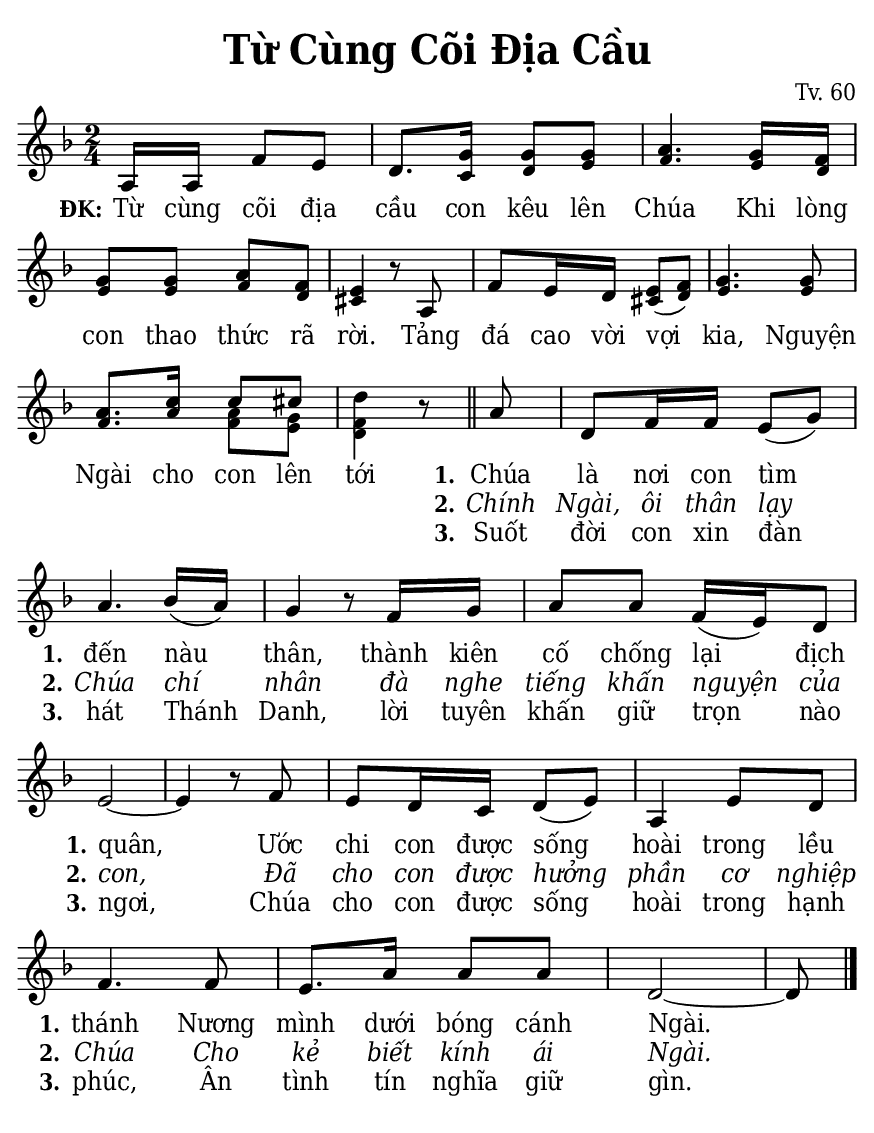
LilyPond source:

% Cài đặt chung\
\version "2.22.1"
\include "english.ly"

\header {
  title = \markup { \fontsize #1 "Từ Cùng Cõi Địa Cầu" }
  composer = "Tv. 60"
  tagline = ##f
}

% mã nguồn cho những chức năng chưa hỗ trợ trong phiên bản lilypond hiện tại
% cung cấp bởi cộng đồng lilypond khi gửi email đến lilypond-user@gnu.org
% Đổi kích thước nốt cho bè phụ
notBePhu =
#(define-music-function (font-size music) (number? ly:music?)
   (for-some-music
     (lambda (m)
       (if (music-is-of-type? m 'rhythmic-event)
           (begin
             (set! (ly:music-property m 'tweaks)
                   (cons `(font-size . ,font-size)
                         (ly:music-property m 'tweaks)))
             #t)
           #f))
     music)
   music)

% in số phiên khúc trên mỗi dòng
#(define (add-grob-definition grob-name grob-entry)
     (set! all-grob-descriptions
           (cons ((@@ (lily) completize-grob-entry)
                  (cons grob-name grob-entry))
                 all-grob-descriptions)))

#(add-grob-definition
    'StanzaNumberSpanner
    `((direction . ,LEFT)
      (font-series . bold)
      (padding . 1.0)
      (side-axis . ,X)
      (stencil . ,ly:text-interface::print)
      (X-offset . ,ly:side-position-interface::x-aligned-side)
      (Y-extent . ,grob::always-Y-extent-from-stencil)
      (meta . ((class . Spanner)
               (interfaces . (font-interface
                              side-position-interface
                              stanza-number-interface
                              text-interface))))))

\layout {
    \context {
      \Global
      \grobdescriptions #all-grob-descriptions
    }
    \context {
      \Score
      \remove Stanza_number_align_engraver
      \consists
        #(lambda (context)
           (let ((texts '())
                 (syllables '()))
             (make-engraver
              (acknowledgers
               ((stanza-number-interface engraver grob source-engraver)
                  (set! texts (cons grob texts)))
               ((lyric-syllable-interface engraver grob source-engraver)
                  (set! syllables (cons grob syllables))))
              ((stop-translation-timestep engraver)
                 (for-each
                  (lambda (text)
                    (for-each
                     (lambda (syllable)
                       (ly:pointer-group-interface::add-grob
                        text
                        'side-support-elements
                        syllable))
                     syllables))
                  texts)
                 (set! syllables '())))))
    }
    \context {
      \Lyrics
      \remove Stanza_number_engraver
      \consists
        #(lambda (context)
           (let ((text #f)
                 (last-stanza #f))
             (make-engraver
              ((process-music engraver)
                 (let ((stanza (ly:context-property context 'stanza #f)))
                   (if (and stanza (not (equal? stanza last-stanza)))
                       (let ((column (ly:context-property context
'currentCommandColumn)))
                         (set! last-stanza stanza)
                         (if text
                             (ly:spanner-set-bound! text RIGHT column))
                         (set! text (ly:engraver-make-grob engraver
'StanzaNumberSpanner '()))
                         (ly:grob-set-property! text 'text stanza)
                         (ly:spanner-set-bound! text LEFT column)))))
              ((finalize engraver)
                 (if text
                     (let ((column (ly:context-property context
'currentCommandColumn)))
                       (ly:spanner-set-bound! text RIGHT column)))))))
      \override StanzaNumberSpanner.horizon-padding = 10000
    }
}

stanzaReminderOff =
  \temporary \override StanzaNumberSpanner.after-line-breaking =
     #(lambda (grob)
        ;; Can be replaced with (not (first-broken-spanner? grob)) in 2.23.
        (if (let ((siblings (ly:spanner-broken-into (ly:grob-original grob))))
              (and (pair? siblings)
                   (not (eq? grob (car siblings)))))
            (ly:grob-suicide! grob)))

stanzaReminderOn = \undo \stanzaReminderOff
% kết thúc mã nguồn

% Nhạc phiên khúc
nhacPhienKhucSop = \relative c' {
  \partial 4. a16 a f'8 e |
  d8. g16 g8 g |
  a4. g16 f |
  g8 g a f |
  e4 r8 a, |
  f' e16 d e8 (f) |
  g4. g8 |
  a8. c16 c8 cs |
  \once \stemDown d4 r8 \bar "||"
  
  a |
  d, f16 f e8 (g) |
  a4. bf16 (a) |
  g4 r8 f16 g |
  a8 a f16 (e) d8 |
  e2 ~ |
  e4 r8 f |
  e d16 c d8 (e) |
  a,4 e'8 d |
  f4. f8 |
  e8. a16 a8 a |
  d,2 ~ |
  d8 \bar "|."
}

nhacPhienKhucAlto = \relative c' {
  a16 a f'8 e |
  d8. c16 d8 e |
  f4. e16 d |
  e8 e f d |
  cs4 r8 a |
  f' e16 d cs8 (d) |
  e4. e8 |
  f8. a16 <a f>8 <g e> |
  <f d>4 r8
}

% Lời phiên khúc
loiPhienKhucSop = \lyrics {
  \stanzaReminderOff
  \set stanza = "ĐK:"
  Từ cùng cõi địa cầu con kêu lên Chúa
  Khi lòng con thao thức rã rời.
  Tảng đá cao vời vợi kia,
  Nguyện Ngài cho con lên tới
  \stanzaReminderOn
  <<
    {
      \set stanza = "1."
      Chúa là nơi con tìm đến nàu thân,
      thành kiên cố chống lại địch quân,
      Ước chi con được sống hoài trong lều thánh
      Nương mình dưới bóng cánh Ngài.
    }
    \new Lyrics {
	    \set associatedVoice = "beSop"
	    \set stanza = "2."
      \override Lyrics.LyricText.font-shape = #'italic
	    Chính Ngài, ôi thân lạy Chúa chí nhân
	    đà nghe tiếng khấn nguyện của con,
	    Đã cho con được hưởng phần cơ nghiệp Chúa
	    Cho kẻ biết kính ái Ngài.
    }
    \new Lyrics {
	    \set associatedVoice = "beSop"
	    \set stanza = "3."
	    Suốt đời con xin đàn hát Thánh Danh,
	    lời tuyên khấn giữ trọn nào ngơi,
	    Chúa cho con được sống hoài trong hạnh phúc,
	    Ân tình tín nghĩa giữ gìn.
    }
  >>
}

% Dàn trang
\paper {
  #(set-paper-size "a5")
  top-margin = 3\mm
  bottom-margin = 3\mm
  left-margin = 3\mm
  right-margin = 3\mm
  indent = #0
  #(define fonts
	 (make-pango-font-tree "Deja Vu Serif Condensed"
	 		       "Deja Vu Serif Condensed"
			       "Deja Vu Serif Condensed"
			       (/ 20 20)))
  print-page-number = ##f
  system-system-spacing = #'((basic-distance . 0.1) (padding . 2))
}

TongNhip = {
  \key f \major \time 2/4
  \set Timing.beamExceptions = #'()
  \set Timing.baseMoment = #(ly:make-moment 1/4)
}

\score {
  \new ChoirStaff <<
    \new Staff \with {
        \consists "Merge_rests_engraver"
        printPartCombineTexts = ##f
      }
      <<
      \new Voice \TongNhip \partCombine 
        \nhacPhienKhucSop
        \notBePhu -1 { \nhacPhienKhucAlto }
      \new NullVoice = beSop \nhacPhienKhucSop
      \new Lyrics \lyricsto beSop \loiPhienKhucSop
      >>
  >>
  \layout {
    \override Lyrics.LyricSpace.minimum-distance = #2
    \override Score.BarNumber.break-visibility = ##(#f #f #f)
    \override Score.SpacingSpanner.uniform-stretching = ##t
  } 
}
